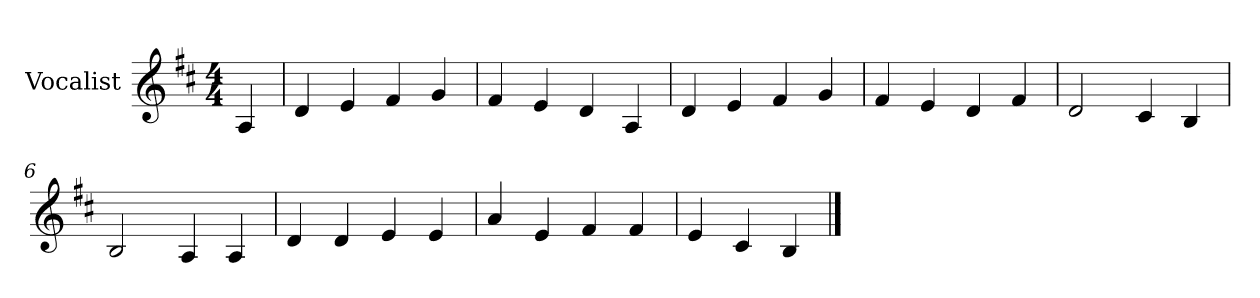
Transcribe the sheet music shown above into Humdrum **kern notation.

**kern
*part1
*staff1
*I"Vocalist
*k[f#c#]
*D:
*M4/4
=
4A
=1
4d
4e
4f#
4g
=2
4f#
4e
4d
4A
=3
4d
4e
4f#
4g
=4
4f#
4e
4d
4f#
=5
2d
4c#
4B
=6
2B
4A
4A
=7
4d
4d
4e
4e
=8
4a
4e
4f#
4f#
=9
4e
4c#
4B
==
*-
